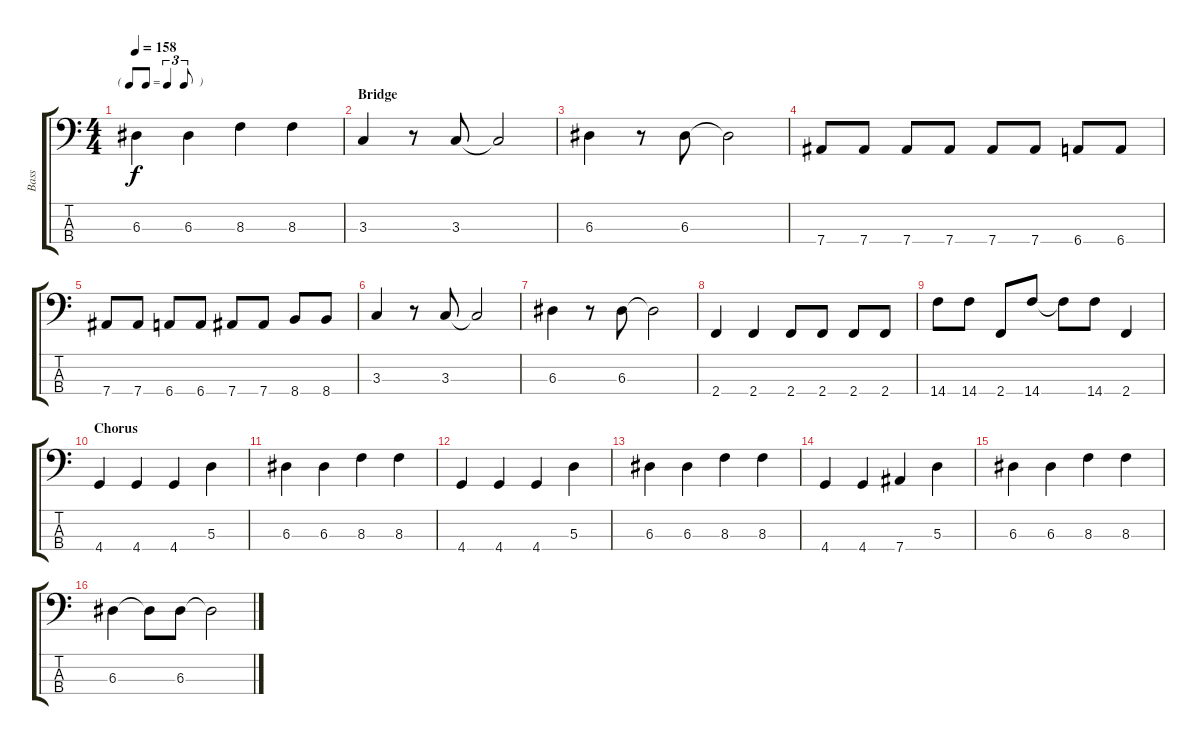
\track ("Bass" "Bass") {instrument electricbassfinger}
\staff {score tabs}
\tuning (G2 D2 A1 Eb1) {hide}
\ts (4 4)
\tf triplet8th
\tempo 158
\clef f4
\ks c
6.3.4{dy f} 6.3.4 8.3.4 8.3.4 |
\section ("" "Bridge")
3.3.4 r.8 3.3.8 3.3{t}.2 |
6.3.4 r.8 6.3.8 6.3{t}.2 |
7.4.8 7.4.8 7.4.8 7.4.8 7.4.8 7.4.8 6.4.8 6.4.8 |
7.4.8 7.4.8 6.4.8 6.4.8 7.4.8 7.4.8 8.4.8 8.4.8 |
3.3.4 r.8 3.3.8 3.3{t}.2 |
6.3.4 r.8 6.3.8 6.3{t}.2 |
2.4.4 2.4.4 2.4.8 2.4.8 2.4.8 2.4.8 |
14.4.8 14.4.8 2.4.8 14.4.8 14.4{t}.8 14.4.8 2.4.4 |
\section ("" "Chorus")
4.4.4 4.4.4 4.4.4 5.3.4 |
6.3.4 6.3.4 8.3.4 8.3.4 |
4.4.4 4.4.4 4.4.4 5.3.4 |
6.3.4 6.3.4 8.3.4 8.3.4 |
4.4.4 4.4.4 7.4.4 5.3.4 |
6.3.4 6.3.4 8.3.4 8.3.4 |
6.3.4 6.3{t}.8 6.3.8 6.3{t}.2
